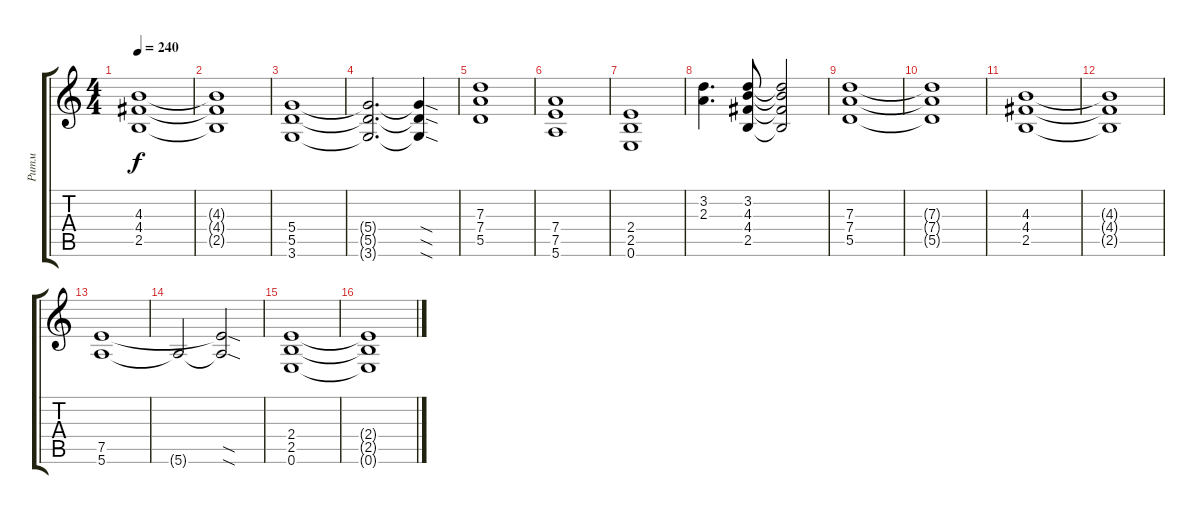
\track ("Ритм" "Ритм") {instrument distortionguitar}
\staff {score tabs}
\tuning (E4 B3 G3 D3 A2 E2) {hide}
\ts (4 4)
\tempo 240
\clef g2
\ks c
(4.3 4.4 2.5).1{dy f} |
(4.3{t} 4.4{t} 2.5{t}).1 |
(5.4 5.5 3.6).1 |
(5.4{t} 5.5{t} 3.6{t}).2{d} (5.4{sod t} 5.5{sod t} 3.6{sod t}).4 |
(7.3 7.4 5.5).1 |
(7.4 7.5 5.6).1 |
(2.4 2.5 0.6).1 |
(3.2 2.3).4{d} (3.2 4.3 4.4 2.5).8 (3.2{t} 4.3{t} 4.4{t} 2.5{t}).2 |
(7.3 7.4 5.5).1 |
(7.3{t} 7.4{t} 5.5{t}).1 |
(4.3 4.4 2.5).1 |
(4.3{t} 4.4{t} 2.5{t}).1 |
(7.5 5.6).1 |
5.6{t}.2 (7.5{sod t} 5.6{sod t}).2 |
(2.4 2.5 0.6).1 |
(2.4{t} 2.5{t} 0.6{t}).1
